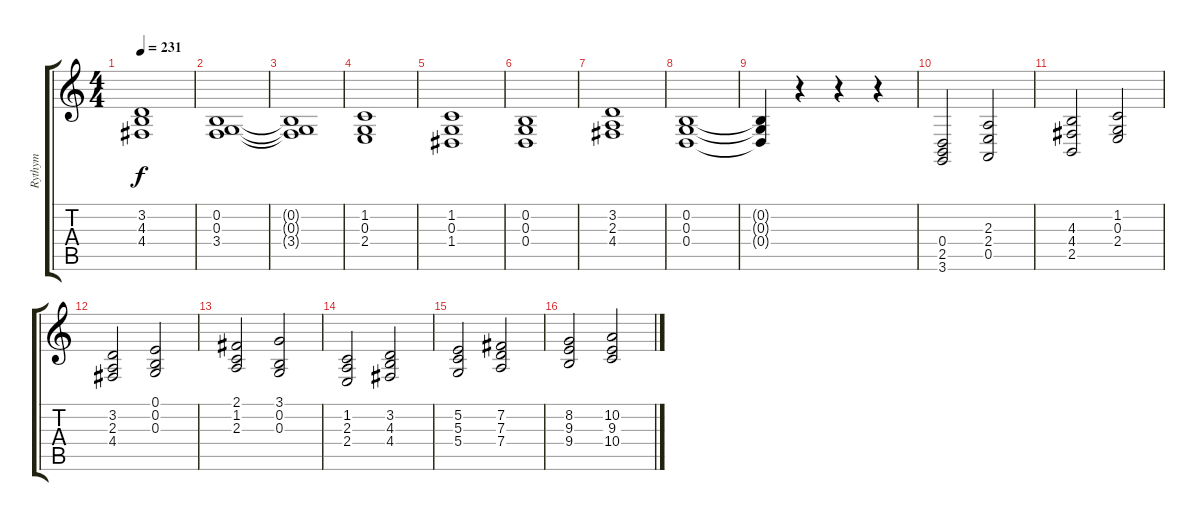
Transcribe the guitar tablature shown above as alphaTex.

\track ("Rythym" "Rythym") {instrument acousticgrandpiano}
\staff {score tabs}
\tuning (E4 B3 G3 D3 A2 E2) {hide}
\ts (4 4)
\tempo 231
\clef g2
\ks c
(3.2{t} 4.3{t} 4.4{t}).1{dy f} |
(0.2 0.3 3.4).1 |
(0.2{t} 0.3{t} 3.4{t}).1 |
(1.2 0.3 2.4).1 |
(1.2 0.3 1.4).1 |
(0.2 0.3 0.4).1 |
(3.2 2.3 4.4).1 |
(0.2 0.3 0.4).1 |
(0.2{t} 0.3{t} 0.4{t}).4 r.4 r.4 r.4 |
(0.4 2.5 3.6).2 (2.3 2.4 0.5).2 |
(4.3 4.4 2.5).2 (1.2 0.3 2.4).2 |
(3.2 2.3 4.4).2 (0.1 0.2 0.3).2 |
(2.1 1.2 2.3).2 (3.1 0.2 0.3).2 |
(1.2 2.3 2.4).2 (3.2 4.3 4.4).2 |
(5.2 5.3 5.4).2 (7.2 7.3 7.4).2 |
(8.2 9.3 9.4).2 (10.2 9.3 10.4).2
